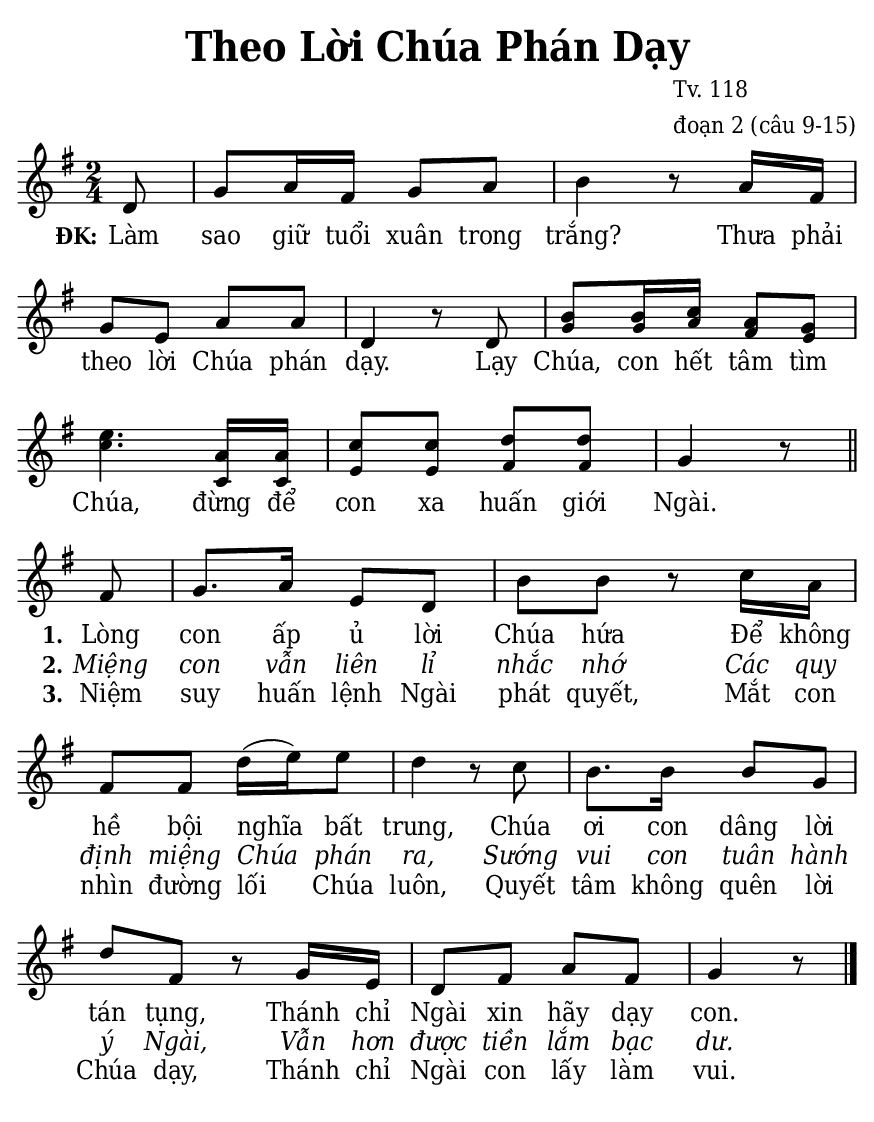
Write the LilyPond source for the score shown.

% Cài đặt chung\
\version "2.22.1"
\include "english.ly"

\header {
  title = \markup { \fontsize #1 "Theo Lời Chúa Phán Dạy" }
  composer = \markup {
    \column {
      \line { "Tv. 118" }
      \line { "đoạn 2 (câu 9-15)"  }
    }
  }
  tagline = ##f
}

% Nhạc phiên khúc
nhacPhienKhucSop = \relative c' {
  \partial 8 d8 |
  g a16 fs g8 a |
  b4 r8 a16 fs |
  g8 e a a |
  d,4 r8 d |
  b' b16 c a8 g |
  e'4. a,16 a |
  c8 c d d |
  g,4 r8 \bar "||"
  
  fs |
  g8. a16 e8 d |
  b' b r c16 a |
  fs8 fs d'16 (e) e8 |
  d4 r8 c |
  b8. b16 b8 g |
  d' fs, r g16 e |
  d8 fs a fs |
  g4 r8 \bar "|."
}

nhacPhienKhucAlto = \relative c' {
  d8 |
  g a16 fs g8 a |
  b4 r8 a16 fs |
  g8 e a a |
  d,4 r8 d |
  g8 g16 a fs8 e |
  c'4. c,16 c |
  e8 e fs fs |
  g4 r8
}

% Lời phiên khúc
loiPhienKhucSop = \lyrics {
  \set stanza = "ĐK:"
  Làm sao giữ tuổi xuân trong trắng?
  Thưa phải theo lời Chúa phán dạy.
  Lạy Chúa, con hết tâm tìm Chúa,
  đừng để con xa huấn giới Ngài.
  <<
    {
      \set stanza = "1."
      Lòng con ấp ủ lời Chúa hứa
      Để không hề bội nghĩa bất trung,
      Chúa ơi con dâng lời tán tụng,
      Thánh chỉ Ngài xin hãy dạy con.
    }
    \new Lyrics {
	    \set associatedVoice = "beSop"
	    \set stanza = "2."
      \override Lyrics.LyricText.font-shape = #'italic
	    Miệng con vẫn liên lỉ nhắc nhớ
	    Các quy định miệng Chúa phán ra,
	    Sướng vui con tuân hành ý Ngài,
	    Vẫn hơn được tiền lắm bạc dư.
    }
    \new Lyrics {
	    \set associatedVoice = "beSop"
	    \set stanza = "3."
	    Niệm suy huấn lệnh Ngài phát quyết,
	    Mắt con nhìn đường lối Chúa luôn,
	    Quyết tâm không quên lời Chúa dạy,
	    Thánh chỉ Ngài con lấy làm vui.
    }
  >>
}

% Dàn trang
\paper {
  #(set-paper-size "a5")
  top-margin = 3\mm
  bottom-margin = 3\mm
  left-margin = 3\mm
  right-margin = 3\mm
  indent = #0
  #(define fonts
	 (make-pango-font-tree "Deja Vu Serif Condensed"
	 		       "Deja Vu Serif Condensed"
			       "Deja Vu Serif Condensed"
			       (/ 20 20)))
  print-page-number = ##f
  system-system-spacing = #'((basic-distance . 0.1) (padding . 3))
}

TongNhip = {
  \key g \major \time 2/4
  \set Timing.beamExceptions = #'()
  \set Timing.baseMoment = #(ly:make-moment 1/4)
}

% Đổi kích thước nốt cho bè phụ
notBePhu =
#(define-music-function (font-size music) (number? ly:music?)
   (for-some-music
     (lambda (m)
       (if (music-is-of-type? m 'rhythmic-event)
           (begin
             (set! (ly:music-property m 'tweaks)
                   (cons `(font-size . ,font-size)
                         (ly:music-property m 'tweaks)))
             #t)
           #f))
     music)
   music)

\score {
  \new ChoirStaff <<
    \new Staff \with {
        \consists "Merge_rests_engraver"
        printPartCombineTexts = ##f
      }
      <<
      \new Voice \TongNhip \partCombine 
        \nhacPhienKhucSop
        \notBePhu -1 { \nhacPhienKhucAlto }
      \new NullVoice = beSop \nhacPhienKhucSop
      \new Lyrics \lyricsto beSop \loiPhienKhucSop
      >>
  >>
  \layout {
    \override Lyrics.LyricSpace.minimum-distance = #1.5
    \override Score.BarNumber.break-visibility = ##(#f #f #f)
    \override Score.SpacingSpanner.uniform-stretching = ##t
  } 
}
